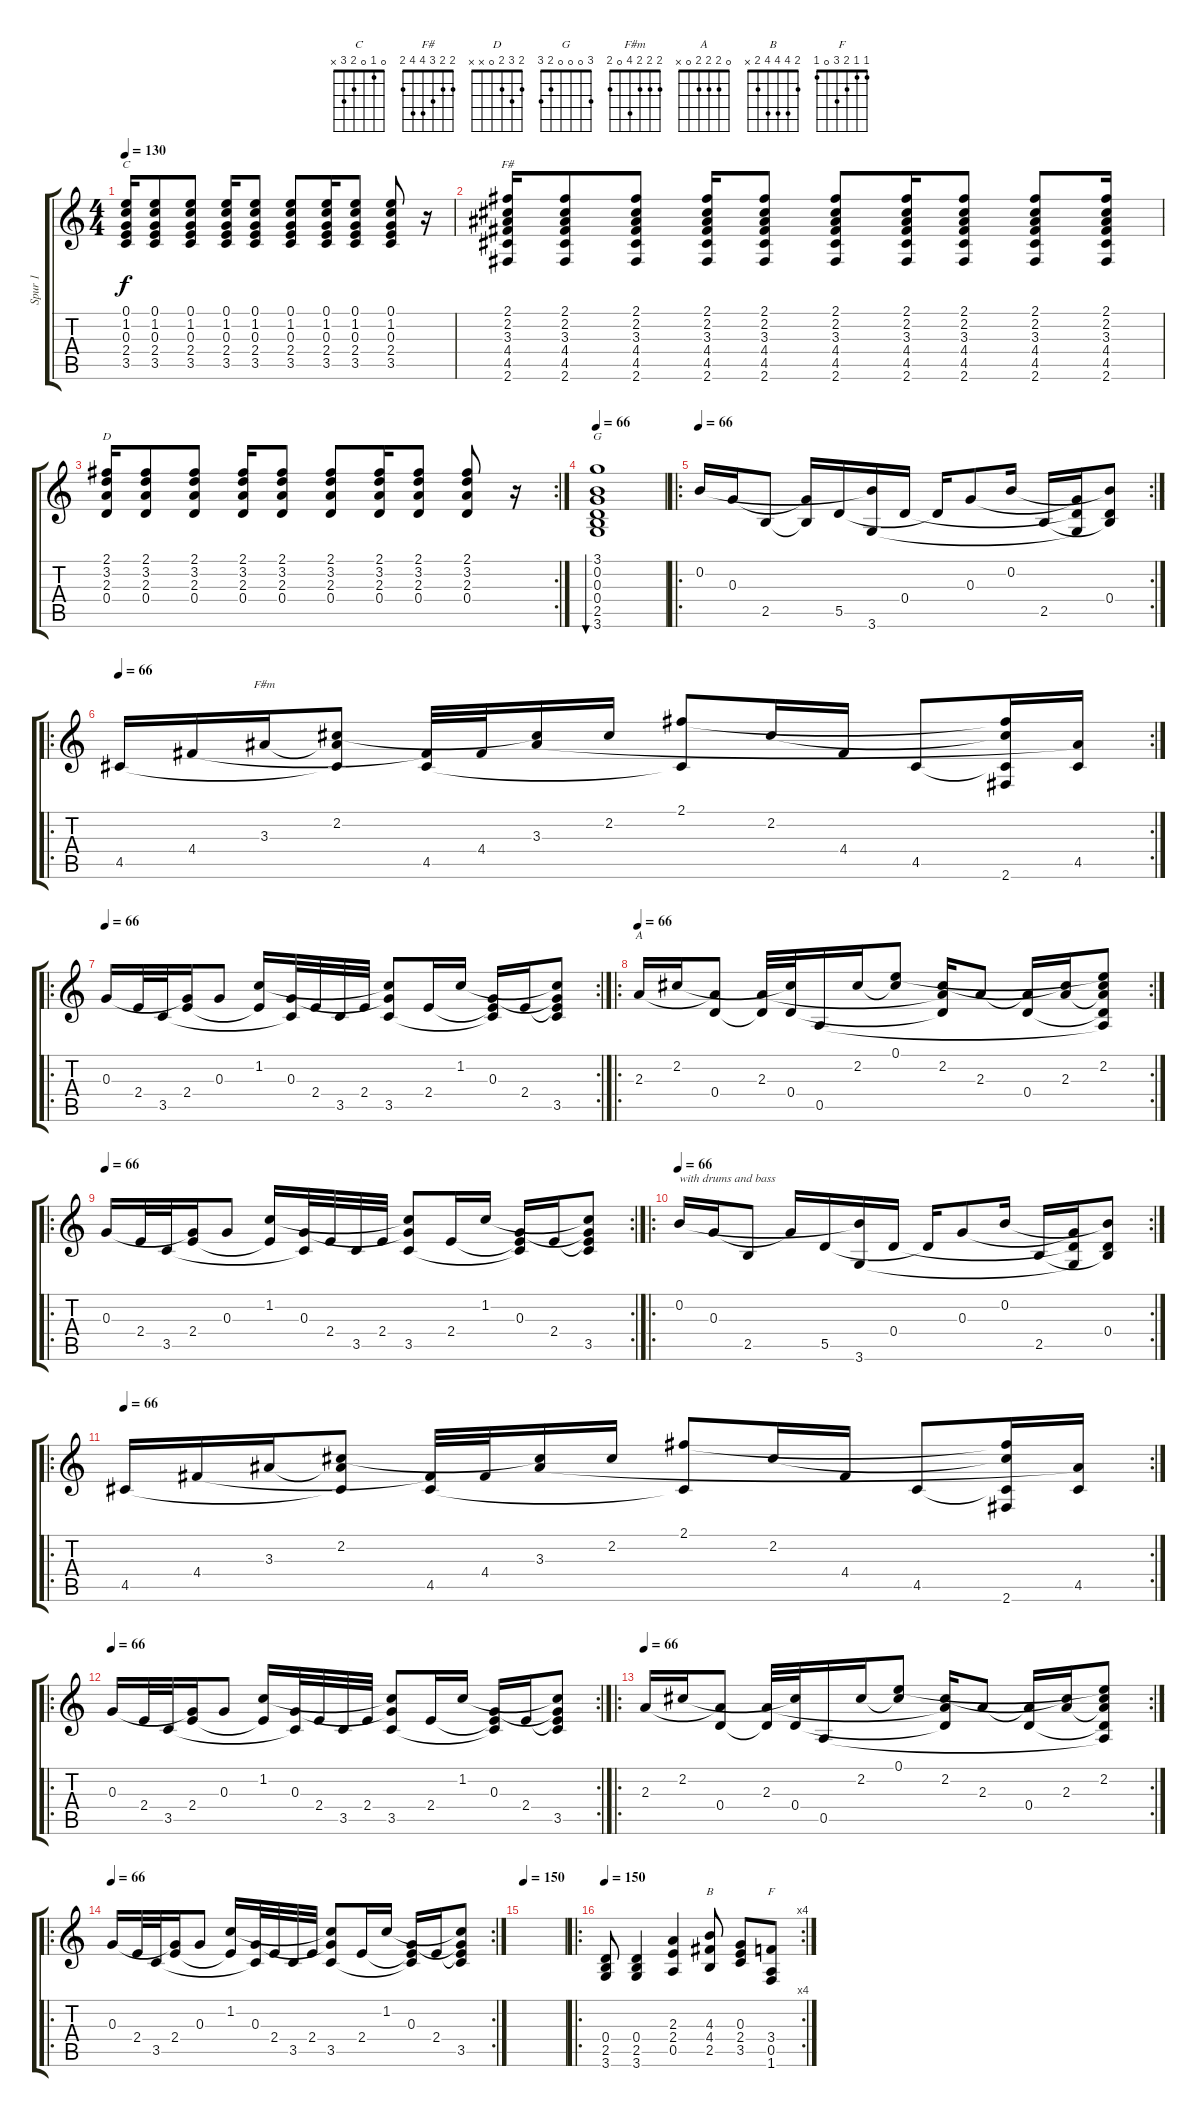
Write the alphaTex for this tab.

\track ("Spur 1" "Spur 1") {instrument acousticguitarnylon}
\staff {score tabs}
\tuning (E4 B3 G3 D3 A2 E2) {hide}
\chord ("C" 0 1 0 2 3 x)
\chord ("F#" 2 2 3 4 4 2)
\chord ("D" 2 3 2 0 x x)
\chord ("G" 3 0 0 0 2 3)
\chord ("F#m" 2 2 2 4 0 2)
\chord ("A" 0 2 2 2 0 x)
\chord ("B" 2 4 4 4 2 x)
\chord ("F" 1 1 2 3 0 1)
\ts (4 4)
\tempo 130
\clef g2
\ks c
(0.1 1.2 0.3 2.4 3.5).16{ch "C" dy f} (0.1 1.2 0.3 2.4 3.5).8 (0.1 1.2 0.3 2.4 3.5).8 (0.1 1.2 0.3 2.4 3.5).16 (0.1 1.2 0.3 2.4 3.5).8 (0.1 1.2 0.3 2.4 3.5).8 (0.1 1.2 0.3 2.4 3.5).16 (0.1 1.2 0.3 2.4 3.5).8 (0.1 1.2 0.3 2.4 3.5).8 r.16 |
(2.1 2.2 3.3 4.4 4.5 2.6).16{ch "F#"} (2.1 2.2 3.3 4.4 4.5 2.6).8 (2.1 2.2 3.3 4.4 4.5 2.6).8 (2.1 2.2 3.3 4.4 4.5 2.6).16 (2.1 2.2 3.3 4.4 4.5 2.6).8 (2.1 2.2 3.3 4.4 4.5 2.6).8 (2.1 2.2 3.3 4.4 4.5 2.6).16 (2.1 2.2 3.3 4.4 4.5 2.6).8 (2.1 2.2 3.3 4.4 4.5 2.6).8 (2.1 2.2 3.3 4.4 4.5 2.6).16 |
\rc 2
(2.1 3.2 2.3 0.4).16{ch "D"} (2.1 3.2 2.3 0.4).8 (2.1 3.2 2.3 0.4).8 (2.1 3.2 2.3 0.4).16 (2.1 3.2 2.3 0.4).8 (2.1 3.2 2.3 0.4).8 (2.1 3.2 2.3 0.4).16 (2.1 3.2 2.3 0.4).8 (2.1 3.2 2.3 0.4).8 r.16 |
\tempo 66
(3.1 0.2 0.3 0.4 2.5 3.6).1{bu 480 ch "G"} |
\ro
\rc 2
\tempo 66
0.2.16{instrument acousticguitarnylon} 0.3.16 2.5.8 (0.3{t} 2.5{t}).16 5.5.16 (0.2{t} 3.6).16 0.4.16 5.5{t}.16 0.3.8 0.2.16 2.5.16 (0.3{t} 0.4{t} 3.6{t}).16 (0.2{t} 0.4 2.5{t}).8 |
\ro
\rc 2
\tempo 66
4.5.16 4.4.16 3.3.16{ch "F#m"} (2.2 3.3{t} 4.5{t}).8 (4.4{t} 4.5).32 4.4.32 (2.2{t} 3.3).16 2.2.16 (2.1 4.5{t}).8 2.2.16 4.4.16 4.5.8 (2.1{t} 2.2{t} 4.5{t} 2.6).16 (3.3{t} 4.5).16 |
\ro
\rc 2
\tempo 66
0.3.16 2.4.32 3.5.32 (0.3{t} 2.4).16 0.3.8 (1.2 2.4{t}).16 (0.3 3.5{t}).32 2.4.32 3.5.32 2.4.32 (1.2{t} 0.3{t} 3.5).8 2.4.16 1.2.16 (0.3 2.4{t} 3.5{t}).16 2.4.16 (1.2{t} 0.3{t} 2.4{t} 3.5).8 |
\ro
\rc 2
\tempo 66
2.3.16{ch "A"} 2.2.16 (2.3{t} 0.4).8 (2.3 0.4{t}).32 (2.2{t} 0.4).32 0.5.16 2.2.16 (0.1 2.2{t}).8 (2.2 2.3{t} 0.4{t}).16 2.3.8 (2.3{t} 0.4).16 (2.2{t} 2.3).16 (0.1{t} 2.2 2.3{t} 0.4{t} 0.5{t}).8 |
\ro
\rc 2
\tempo 66
0.3.16 2.4.32 3.5.32 (0.3{t} 2.4).16 0.3.8 (1.2 2.4{t}).16 (0.3 3.5{t}).32 2.4.32 3.5.32 2.4.32 (1.2{t} 0.3{t} 3.5).8 2.4.16 1.2.16 (0.3 2.4{t} 3.5{t}).16 2.4.16 (1.2{t} 0.3{t} 2.4{t} 3.5).8 |
\ro
\rc 2
\tempo 66
0.2.16{txt "with drums and bass"} 0.3.16 2.5.8 0.3{t}.16 5.5.16 (0.2{t} 3.6).16 0.4.16 5.5{t}.16 0.3.8 0.2.16 2.5.16 (0.3{t} 0.4{t} 3.6{t}).16 (0.2{t} 0.4 2.5{t}).8 |
\ro
\rc 2
\tempo 66
4.5.16 4.4.16 3.3.16 (2.2 3.3{t} 4.5{t}).8 (4.4{t} 4.5).32 4.4.32 (2.2{t} 3.3).16 2.2.16 (2.1 4.5{t}).8 2.2.16 4.4.16 4.5.8 (2.1{t} 2.2{t} 4.5{t} 2.6).16 (3.3{t} 4.5).16 |
\ro
\rc 2
\tempo 66
0.3.16 2.4.32 3.5.32 (0.3{t} 2.4).16 0.3.8 (1.2 2.4{t}).16 (0.3 3.5{t}).32 2.4.32 3.5.32 2.4.32 (1.2{t} 0.3{t} 3.5).8 2.4.16 1.2.16 (0.3 2.4{t} 3.5{t}).16 2.4.16 (1.2{t} 0.3{t} 2.4{t} 3.5).8 |
\ro
\rc 2
\tempo 66
2.3.16 2.2.16 (2.3{t} 0.4).8 (2.3 0.4{t}).32 (2.2{t} 0.4).32 0.5.16 2.2.16 (0.1 2.2{t}).8 (2.2 2.3{t} 0.4{t}).16 2.3.8 (2.3{t} 0.4).16 (2.2{t} 2.3).16 (0.1{t} 2.2 2.3{t} 0.4{t} 0.5{t}).8 |
\ro
\rc 2
\tempo 66
0.3.16 2.4.32 3.5.32 (0.3{t} 2.4).16 0.3.8 (1.2 2.4{t}).16 (0.3 3.5{t}).32 2.4.32 3.5.32 2.4.32 (1.2{t} 0.3{t} 3.5).8 2.4.16 1.2.16 (0.3 2.4{t} 3.5{t}).16 2.4.16 (1.2{t} 0.3{t} 2.4{t} 3.5).8 |
\tempo 150
|
\ro
\rc 4
\tempo 150
(0.4 2.5 3.6).8{instrument distortionguitar} (0.4 2.5 3.6).4 (2.3 2.4 0.5).4 (4.3 4.4 2.5).8{ch "B"} (0.3 2.4 3.5).8 (3.4 0.5 1.6).8{ch "F"}
